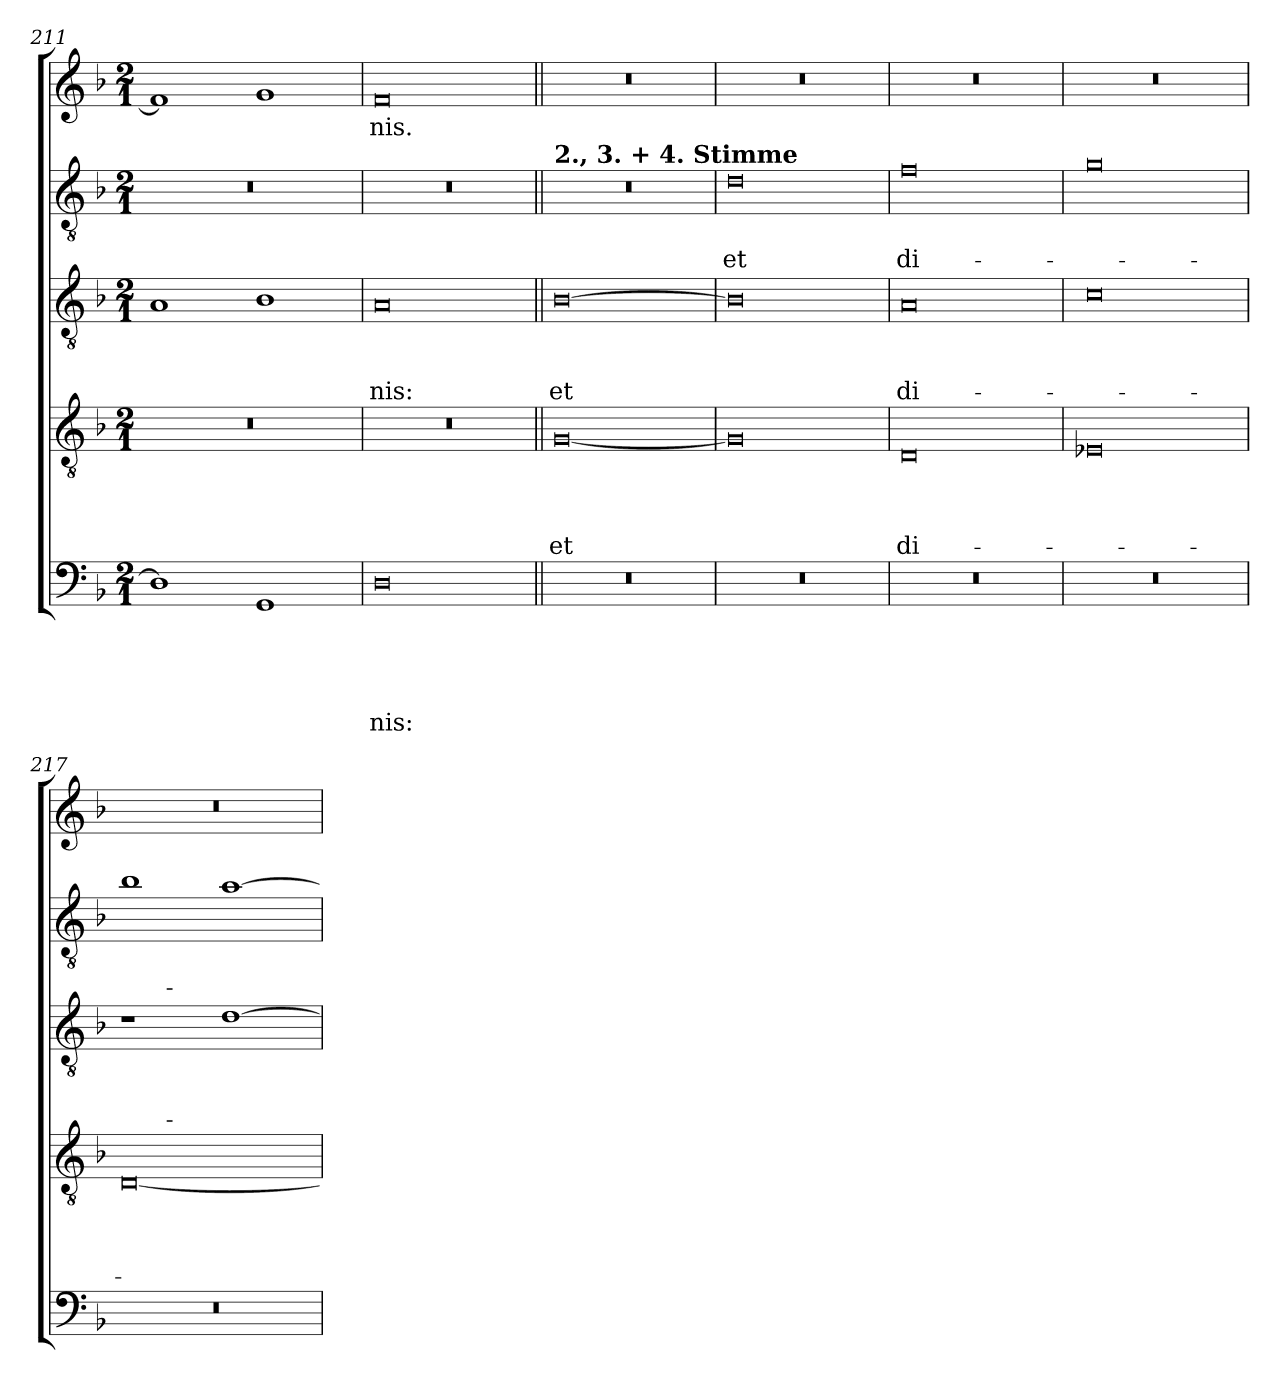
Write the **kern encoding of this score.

**kern	**text	**text	**text	**text	**text	**kern	**text	**text	**text	**text	**kern	**text	**text	**text	**kern	**text	**text	**kern	**text
*part5	*part5	*part5	*part5	*part5	*part5	*part4	*part4	*part4	*part4	*part4	*part3	*part3	*part3	*part3	*part2	*part2	*part2	*part1	*part1
*staff5	*staff5	*staff5	*staff5	*staff5	*staff5	*staff4	*staff4	*staff4	*staff4	*staff4	*staff3	*staff3	*staff3	*staff3	*staff2	*staff2	*staff2	*staff1	*staff1
*clefF4	*	*	*	*	*	*clefGv2	*	*	*	*	*clefGv2	*	*	*	*clefGv2	*	*	*clefG2	*
*k[b-]	*	*	*	*	*	*k[b-]	*	*	*	*	*k[b-]	*	*	*	*k[b-]	*	*	*k[b-]	*
*F:	*	*	*	*	*	*F:	*	*	*	*	*F:	*	*	*	*F:	*	*	*F:	*
*M2/1	*	*	*	*	*	*M2/1	*	*	*	*	*M2/1	*	*	*	*M2/1	*	*	*M2/1	*
=211	=211	=211	=211	=211	=211	=211	=211	=211	=211	=211	=211	=211	=211	=211	=211	=211	=211	=211	=211
1D]	.	.	.	.	.	0r	.	.	.	.	1A	.	.	.	0r	.	.	1f]	.
1GG	.	.	.	.	.	.	.	.	.	.	1B-	.	.	.	.	.	.	1g	.
=212	=212	=212	=212	=212	=212	=212	=212	=212	=212	=212	=212	=212	=212	=212	=212	=212	=212	=212	=212
!	!	!	!	!	!LO:LY:b	!	!	!	!	!	!	!	!	!LO:LY:b	!	!	!	!	!LO:LY:b
0D	.	.	.	.	-nis:	0r	.	.	.	.	0A	.	.	-nis:	0r	.	.	0f	-nis.
!!LO:LB:g=z
=213||	=213||	=213||	=213||	=213||	=213||	=213||	=213||	=213||	=213||	=213||	=213||	=213||	=213||	=213||	=213||	=213||	=213||	=213||	=213||
!	!	!	!	!	!	!	!	!	!	!	!	!	!	!	!LO:TX:a:B:t=2., 3. + 4. Stimme	!	!	!	!
!	!	!	!	!	!	!	!	!	!	!LO:LY:b	!	!	!	!LO:LY:b	!	!	!	!	!
0r	.	.	.	.	.	[0G	.	.	.	et	[0B-	.	.	et	0r	.	.	0r	.
=214	=214	=214	=214	=214	=214	=214	=214	=214	=214	=214	=214	=214	=214	=214	=214	=214	=214	=214	=214
!	!	!	!	!	!	!	!	!	!	!	!	!	!	!	!	!	!LO:LY:b	!	!
0r	.	.	.	.	.	0G]	.	.	.	.	0B-]	.	.	.	0d	.	et	0r	.
=215	=215	=215	=215	=215	=215	=215	=215	=215	=215	=215	=215	=215	=215	=215	=215	=215	=215	=215	=215
!	!	!	!	!	!	!	!	!	!	!LO:LY:b	!	!	!	!LO:LY:b	!	!	!LO:LY:b	!	!
0r	.	.	.	.	.	0D	.	.	.	di-	0A	.	.	di-	0f	.	di-	0r	.
=216	=216	=216	=216	=216	=216	=216	=216	=216	=216	=216	=216	=216	=216	=216	=216	=216	=216	=216	=216
0r	.	.	.	.	.	0E-X	.	.	.	.	0c	.	.	.	0g	.	.	0r	.
=217	=217	=217	=217	=217	=217	=217	=217	=217	=217	=217	=217	=217	=217	=217	=217	=217	=217	=217	=217
0r	.	.	.	.	.	[0D	.	.	.	.	1r	.	.	.	1b-	.	.	0r	.
.	.	.	.	.	.	.	.	.	.	.	[1d	.	.	.	[1a	.	.	.	.
=	=	=	=	=	=	=	=	=	=	=	=	=	=	=	=	=	=	=	=
*-	*-	*-	*-	*-	*-	*-	*-	*-	*-	*-	*-	*-	*-	*-	*-	*-	*-	*-	*-
